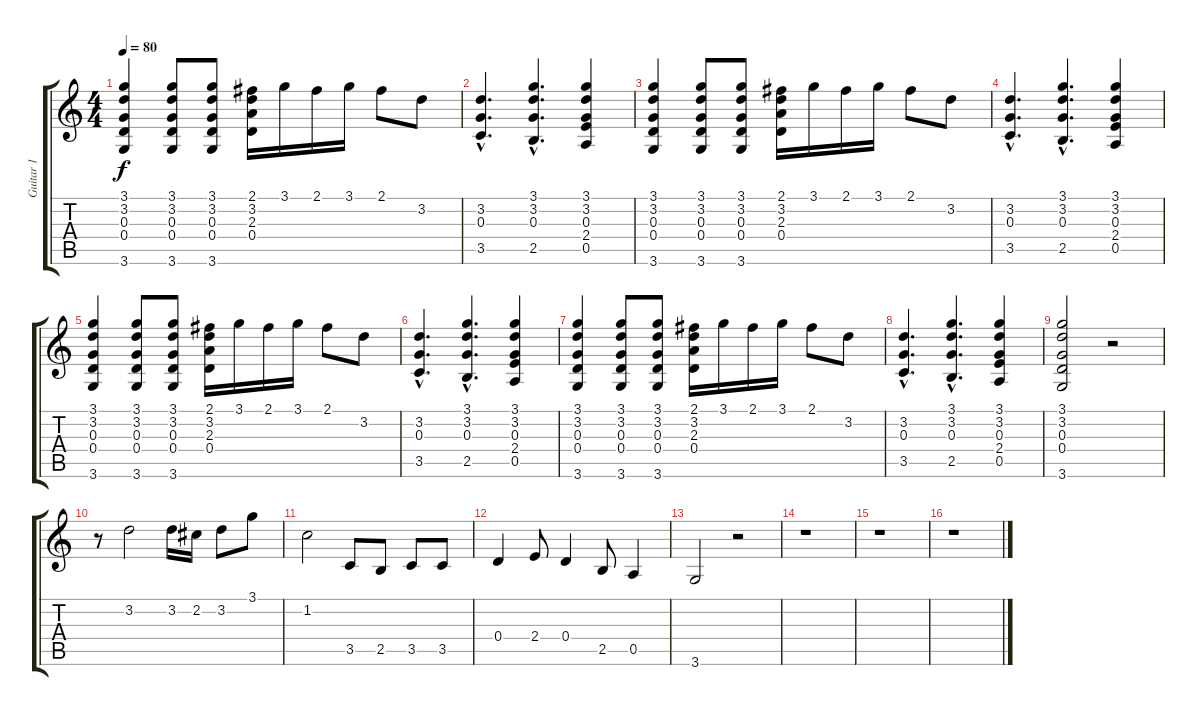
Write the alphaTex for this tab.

\track ("Guitar 1" "Guitar 1") {instrument distortionguitar}
\staff {score tabs}
\tuning (E4 B3 G3 D3 A2 E2) {hide}
\ts (4 4)
\tempo 80
\clef g2
\ks c
(3.1 3.2 0.3 0.4 3.6).4{dy f instrument distortionguitar} (3.1 3.2 0.3 0.4 3.6).8 (3.1 3.2 0.3 0.4 3.6).8 (2.1 3.2 2.3 0.4).16 3.1.16 2.1.16 3.1.16 2.1.8 3.2.8 |
(3.2{hac} 0.3{hac} 3.5{hac}).4{d} (3.1{hac} 3.2{hac} 0.3{hac} 2.5{hac}).4{d} (3.1 3.2 0.3 2.4 0.5).4 |
(3.1 3.2 0.3 0.4 3.6).4 (3.1 3.2 0.3 0.4 3.6).8 (3.1 3.2 0.3 0.4 3.6).8 (2.1 3.2 2.3 0.4).16 3.1.16 2.1.16 3.1.16 2.1.8 3.2.8 |
(3.2{hac} 0.3{hac} 3.5{hac}).4{d} (3.1{hac} 3.2{hac} 0.3{hac} 2.5{hac}).4{d} (3.1 3.2 0.3 2.4 0.5).4 |
(3.1 3.2 0.3 0.4 3.6).4 (3.1 3.2 0.3 0.4 3.6).8 (3.1 3.2 0.3 0.4 3.6).8 (2.1 3.2 2.3 0.4).16 3.1.16 2.1.16 3.1.16 2.1.8 3.2.8 |
(3.2{hac} 0.3{hac} 3.5{hac}).4{d} (3.1{hac} 3.2{hac} 0.3{hac} 2.5{hac}).4{d} (3.1 3.2 0.3 2.4 0.5).4 |
(3.1 3.2 0.3 0.4 3.6).4 (3.1 3.2 0.3 0.4 3.6).8 (3.1 3.2 0.3 0.4 3.6).8 (2.1 3.2 2.3 0.4).16 3.1.16 2.1.16 3.1.16 2.1.8 3.2.8 |
(3.2{hac} 0.3{hac} 3.5{hac}).4{d} (3.1{hac} 3.2{hac} 0.3{hac} 2.5{hac}).4{d} (3.1 3.2 0.3 2.4 0.5).4 |
(3.1 3.2 0.3 0.4 3.6).2 r.2 |
r.8 3.2.2 3.2.16 2.2.16 3.2.8 3.1.8 |
1.2.2 3.5.8 2.5.8 3.5.8 3.5.8 |
0.4.4 2.4.8 0.4.4 2.5.8 0.5.4 |
3.6.2 r.2 |
r.1 |
r.1 |
r.1
